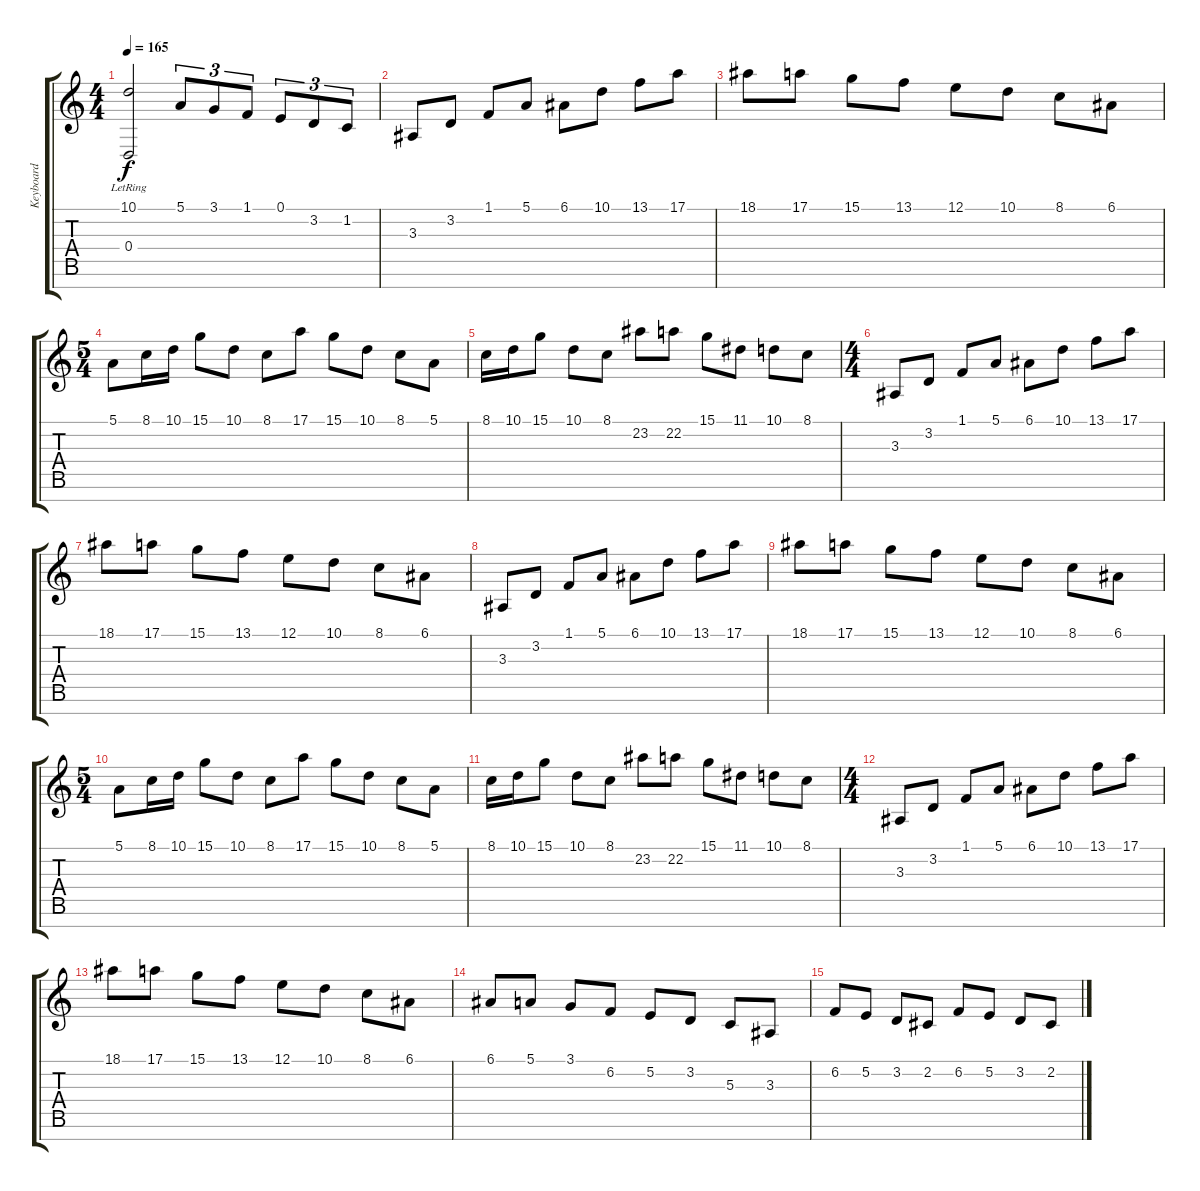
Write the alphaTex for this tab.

\track ("Keyboard" "Keyboard") {instrument brightacousticpiano}
\staff {score tabs}
\tuning (E4 B3 G3 D3 A2 E2 B1) {hide}
\ts (4 4)
\tempo 165
\clef g2
\ks c
(10.1{lr} 0.4{t}).2{dy f} 5.1.8{tu (3 2)} 3.1.8{tu (3 2)} 1.1.8{tu (3 2)} 0.1.8{tu (3 2)} 3.2.8{tu (3 2)} 1.2.8{tu (3 2)} |
3.3.8 3.2.8 1.1.8 5.1.8 6.1.8 10.1.8 13.1.8 17.1.8 |
18.1.8 17.1.8 15.1.8 13.1.8 12.1.8 10.1.8 8.1.8 6.1.8 |
\ts (5 4)
5.1.8 8.1.16 10.1.16 15.1.8 10.1.8 8.1.8 17.1.8 15.1.8 10.1.8 8.1.8 5.1.8 |
8.1.16 10.1.16 15.1.8 10.1.8 8.1.8 23.2.8 22.2.8 15.1.8 11.1.8 10.1.8 8.1.8 |
\ts (4 4)
3.3.8 3.2.8 1.1.8 5.1.8 6.1.8 10.1.8 13.1.8 17.1.8 |
18.1.8 17.1.8 15.1.8 13.1.8 12.1.8 10.1.8 8.1.8 6.1.8 |
3.3.8 3.2.8 1.1.8 5.1.8 6.1.8 10.1.8 13.1.8 17.1.8 |
18.1.8 17.1.8 15.1.8 13.1.8 12.1.8 10.1.8 8.1.8 6.1.8 |
\ts (5 4)
5.1.8 8.1.16 10.1.16 15.1.8 10.1.8 8.1.8 17.1.8 15.1.8 10.1.8 8.1.8 5.1.8 |
8.1.16 10.1.16 15.1.8 10.1.8 8.1.8 23.2.8 22.2.8 15.1.8 11.1.8 10.1.8 8.1.8 |
\ts (4 4)
3.3.8 3.2.8 1.1.8 5.1.8 6.1.8 10.1.8 13.1.8 17.1.8 |
18.1.8 17.1.8 15.1.8 13.1.8 12.1.8 10.1.8 8.1.8 6.1.8 |
6.1.8 5.1.8 3.1.8 6.2.8 5.2.8 3.2.8 5.3.8 3.3.8 |
6.2.8 5.2.8 3.2.8 2.2.8 6.2.8 5.2.8 3.2.8 2.2.8
